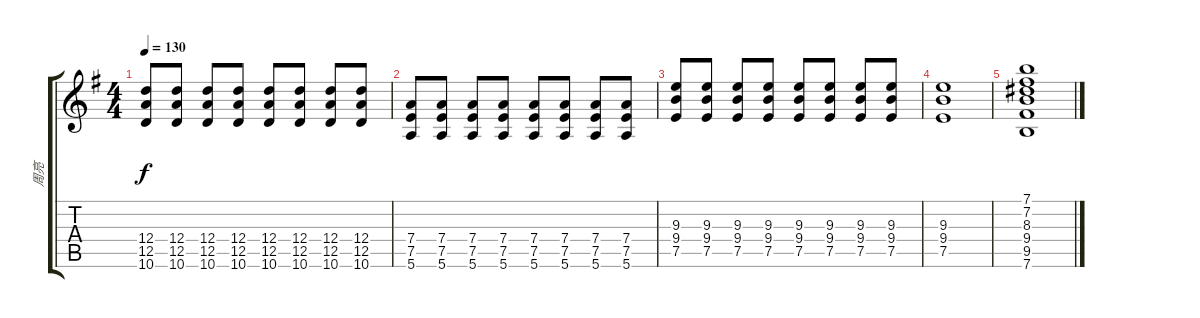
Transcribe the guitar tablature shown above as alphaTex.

\track ("周亮" "周亮") {instrument electricguitarjazz}
\staff {score tabs}
\tuning (E4 B3 G3 D3 A2 E2) {hide}
\ts (4 4)
\tempo 130
\clef g2
\ks g
(12.4 12.5 10.6).8{dy f} (12.4 12.5 10.6).8 (12.4 12.5 10.6).8 (12.4 12.5 10.6).8 (12.4 12.5 10.6).8 (12.4 12.5 10.6).8 (12.4 12.5 10.6).8 (12.4 12.5 10.6).8 |
(7.4 7.5 5.6).8 (7.4 7.5 5.6).8 (7.4 7.5 5.6).8 (7.4 7.5 5.6).8 (7.4 7.5 5.6).8 (7.4 7.5 5.6).8 (7.4 7.5 5.6).8 (7.4 7.5 5.6).8 |
(9.3 9.4 7.5).8 (9.3 9.4 7.5).8 (9.3 9.4 7.5).8 (9.3 9.4 7.5).8 (9.3 9.4 7.5).8 (9.3 9.4 7.5).8 (9.3 9.4 7.5).8 (9.3 9.4 7.5).8 |
(9.3 9.4 7.5).1 |
(7.1 7.2 8.3 9.4 9.5 7.6).1
